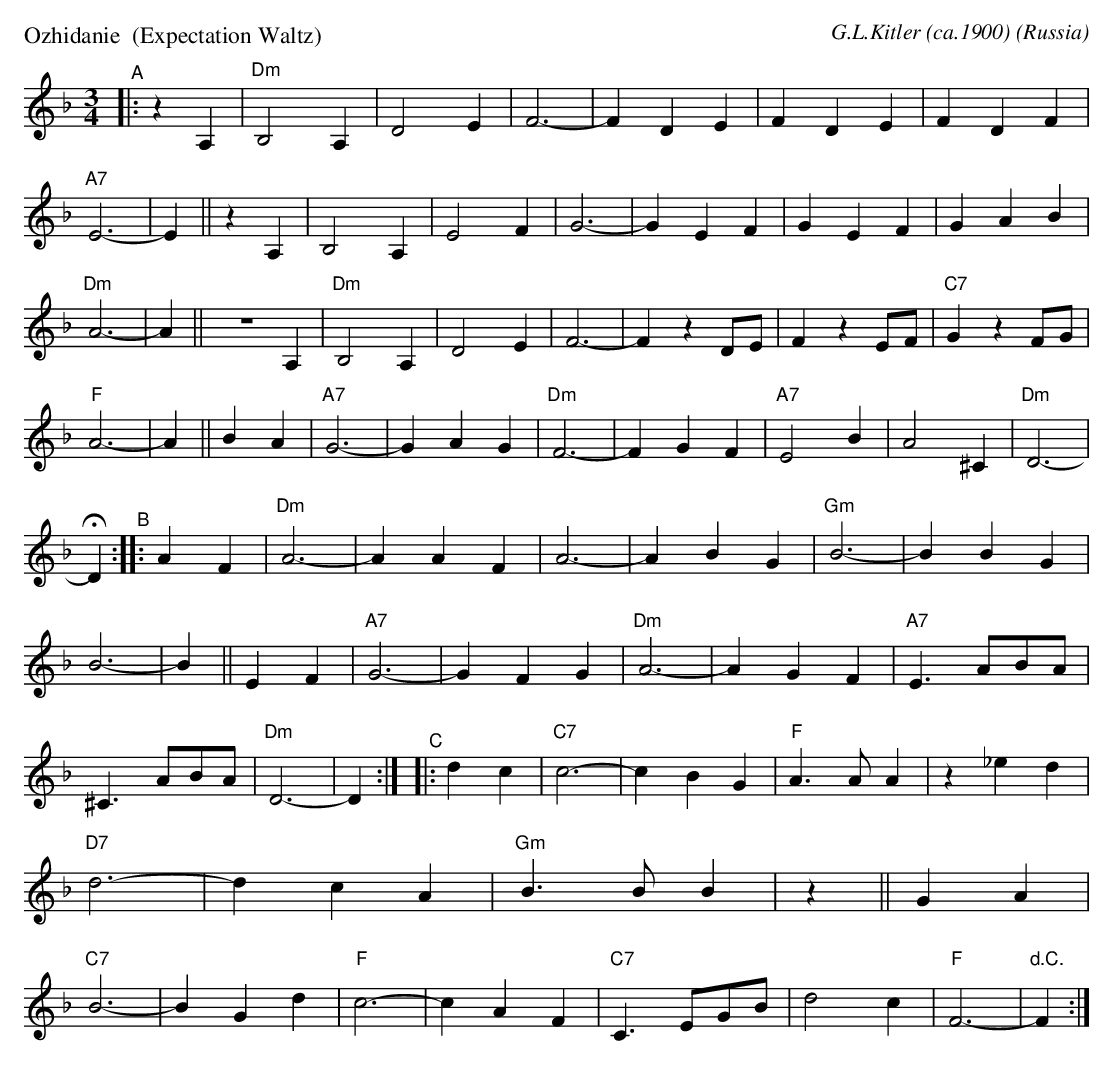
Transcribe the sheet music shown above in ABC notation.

X:1
P: Ozhidanie  (Expectation Waltz)
C: G.L.Kitler (ca.1900)
O: Russia
M: 3/4
L: 1/4
K: Dm
"^A"\
|: z A, | "Dm"B,2 A, | D2 E | F3- | F D E | F D E | F D F | "A7"E3- | E \
|| z A, | B,2 A, | E2 F | G3- | G E F | G E F | G A B | "Dm"A3- | A \
|| Z A, | "Dm"B,2 A, | D2 E | F3- | F z D/E/ | F z E/F/ | "C7"G z F/G/ | "F"A3- | A \
|| B A | "A7"G3- | G A G | "Dm"F3- | F G F | "A7"E2 B | A2 ^C | "Dm"D3- | HD \
"^B"\
:: A F | "Dm"A3- | A A F | A3- | A B G | "Gm"B3- | B B G | B3- | B \
|| E F | "A7"G3- | G F G | "Dm"A3- | A G F | "A7"E> AB/A/ | ^C> AB/A/ | "Dm"D3- | D :| \
"^C"\
|: d c | "C7"c3- | c B G |"F"A> A A | z _e d | "D7"d3- | d c A | "Gm"B> B B | z \
|| G A | "C7"B3- | B G d | "F"c3- | c A F | "C7"C> EG/B/ | d2 c | "F"F3- | "d.C."F :|
